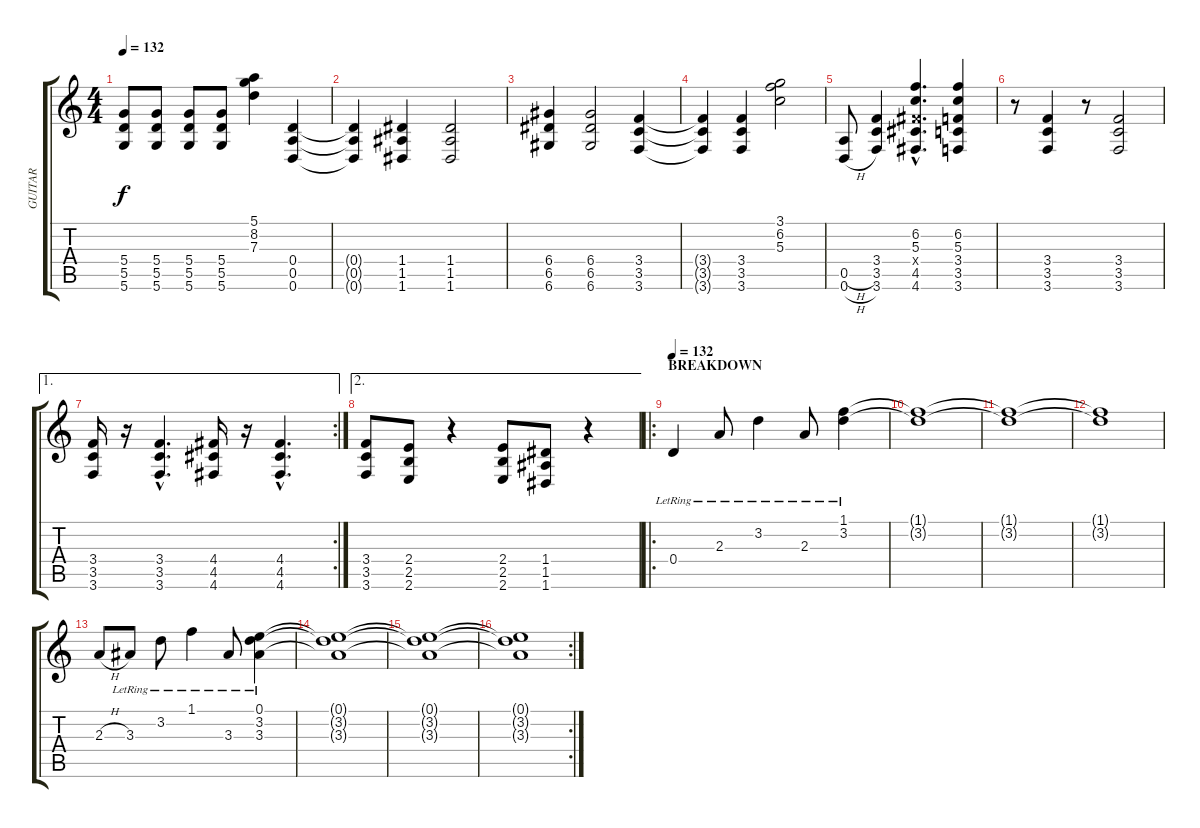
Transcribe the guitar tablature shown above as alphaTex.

\track ("GUITAR" "GUITAR") {instrument electricguitarjazz}
\staff {score tabs}
\tuning (E4 B3 G3 D3 A2 D2) {hide}
\ts (4 4)
\tempo 132
\clef g2
\ks c
(5.4 5.5 5.6).8{dy f} (5.4 5.5 5.6).8 (5.4 5.5 5.6).8 (5.4 5.5 5.6).8 (5.1 8.2 7.3).4 (0.4 0.5 0.6).4 |
(0.4{t} 0.5{t} 0.6{t}).4 (1.4 1.5 1.6).4 (1.4 1.5 1.6).2 |
(6.4 6.5 6.6).4 (6.4 6.5 6.6).2 (3.4 3.5 3.6).4 |
(3.4{t} 3.5{t} 3.6{t}).4 (3.4 3.5 3.6).4 (3.1 6.2 5.3).2 |
(0.5{h} 0.6{h}).8 (3.4 3.5 3.6).4 (6.2{hac} 5.3{hac} 4.4{hac x} 4.5{hac} 4.6{hac}).4{d} (6.2 5.3 3.4 3.5 3.6).4 |
r.8 (3.4 3.5 3.6).4 r.8 (3.4 3.5 3.6).2 |
\ae 1
\rc 2
(3.4 3.5 3.6).16 r.16 (3.4{hac} 3.5{hac} 3.6{hac}).4{d} (4.4 4.5 4.6).16 r.16 (4.4{hac} 4.5{hac} 4.6{hac}).4{d} |
\ae 2
(3.4 3.5 3.6).8 (2.4 2.5 2.6).8 r.4 (2.4 2.5 2.6).8 (1.4 1.5 1.6).8 r.4 |
\ro
\section ("" "BREAKDOWN")
\tempo 132
0.4{lr}.4{instrument acousticguitarsteel} 2.3{lr}.8 3.2{lr}.4 2.3{lr}.8 (1.1{lr} 3.2{lr}).4 |
(1.1{t} 3.2{t}).1 |
(1.1{t} 3.2{t}).1 |
(1.1{t} 3.2{t}).1 |
2.3{h}.8 3.3{lr}.8 3.2{lr}.8 1.1{lr}.4 3.3{lr}.8 (0.1{lr} 3.2{lr} 3.3{lr}).4 |
(0.1{t} 3.2{t} 3.3{t}).1 |
(0.1{t} 3.2{t} 3.3{t}).1 |
\rc 2
(0.1{t} 3.2{t} 3.3{t}).1
